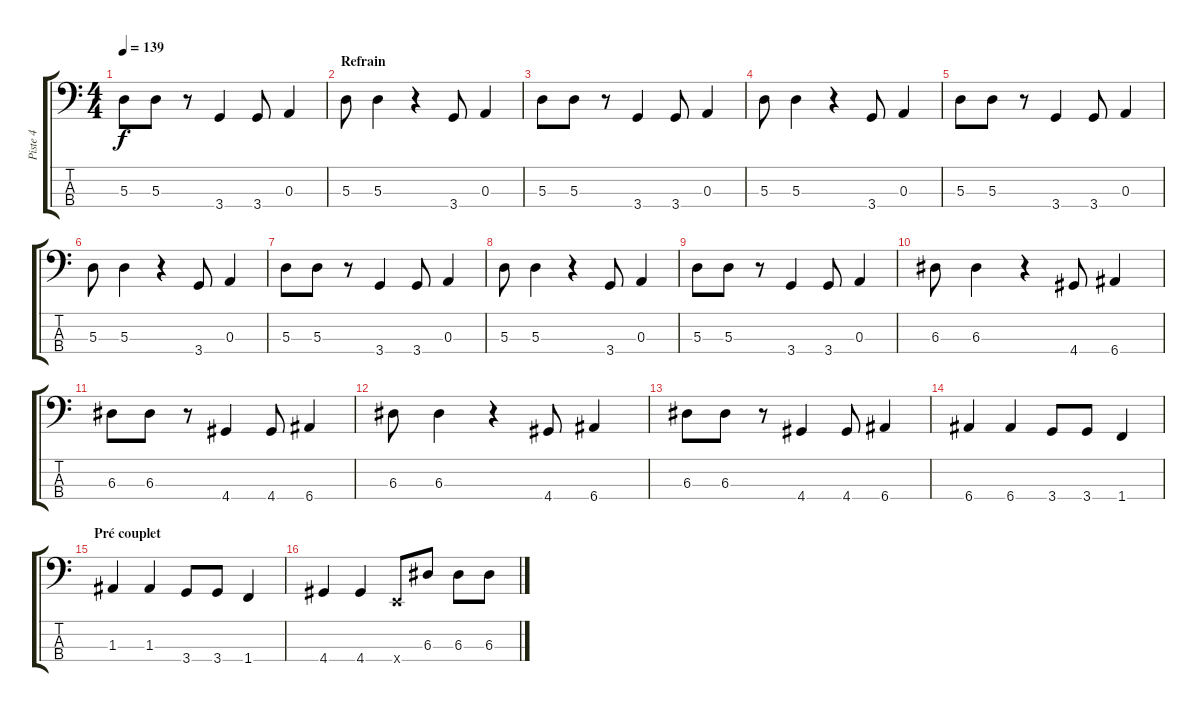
\track ("Piste 4" "Piste 4") {instrument electricbassfinger}
\staff {score tabs}
\tuning (G2 D2 A1 E1) {hide}
\ts (4 4)
\tempo 139
\clef f4
\ks c
5.3.8{dy f} 5.3.8 r.8 3.4.4 3.4.8 0.3.4 |
\section ("" "Refrain")
5.3.8 5.3.4 r.4 3.4.8 0.3.4 |
5.3.8 5.3.8 r.8 3.4.4 3.4.8 0.3.4 |
5.3.8 5.3.4 r.4 3.4.8 0.3.4 |
5.3.8 5.3.8 r.8 3.4.4 3.4.8 0.3.4 |
5.3.8 5.3.4 r.4 3.4.8 0.3.4 |
5.3.8 5.3.8 r.8 3.4.4 3.4.8 0.3.4 |
5.3.8 5.3.4 r.4 3.4.8 0.3.4 |
5.3.8 5.3.8 r.8 3.4.4 3.4.8 0.3.4 |
6.3.8 6.3.4 r.4 4.4.8 6.4.4 |
6.3.8 6.3.8 r.8 4.4.4 4.4.8 6.4.4 |
6.3.8 6.3.4 r.4 4.4.8 6.4.4 |
6.3.8 6.3.8 r.8 4.4.4 4.4.8 6.4.4 |
6.4.4 6.4.4 3.4.8 3.4.8 1.4.4 |
\section ("" "Pré couplet")
1.3.4 1.3.4 3.4.8 3.4.8 1.4.4 |
4.4.4 4.4.4 0.4{x}.8 6.3.8 6.3.8 6.3.8
